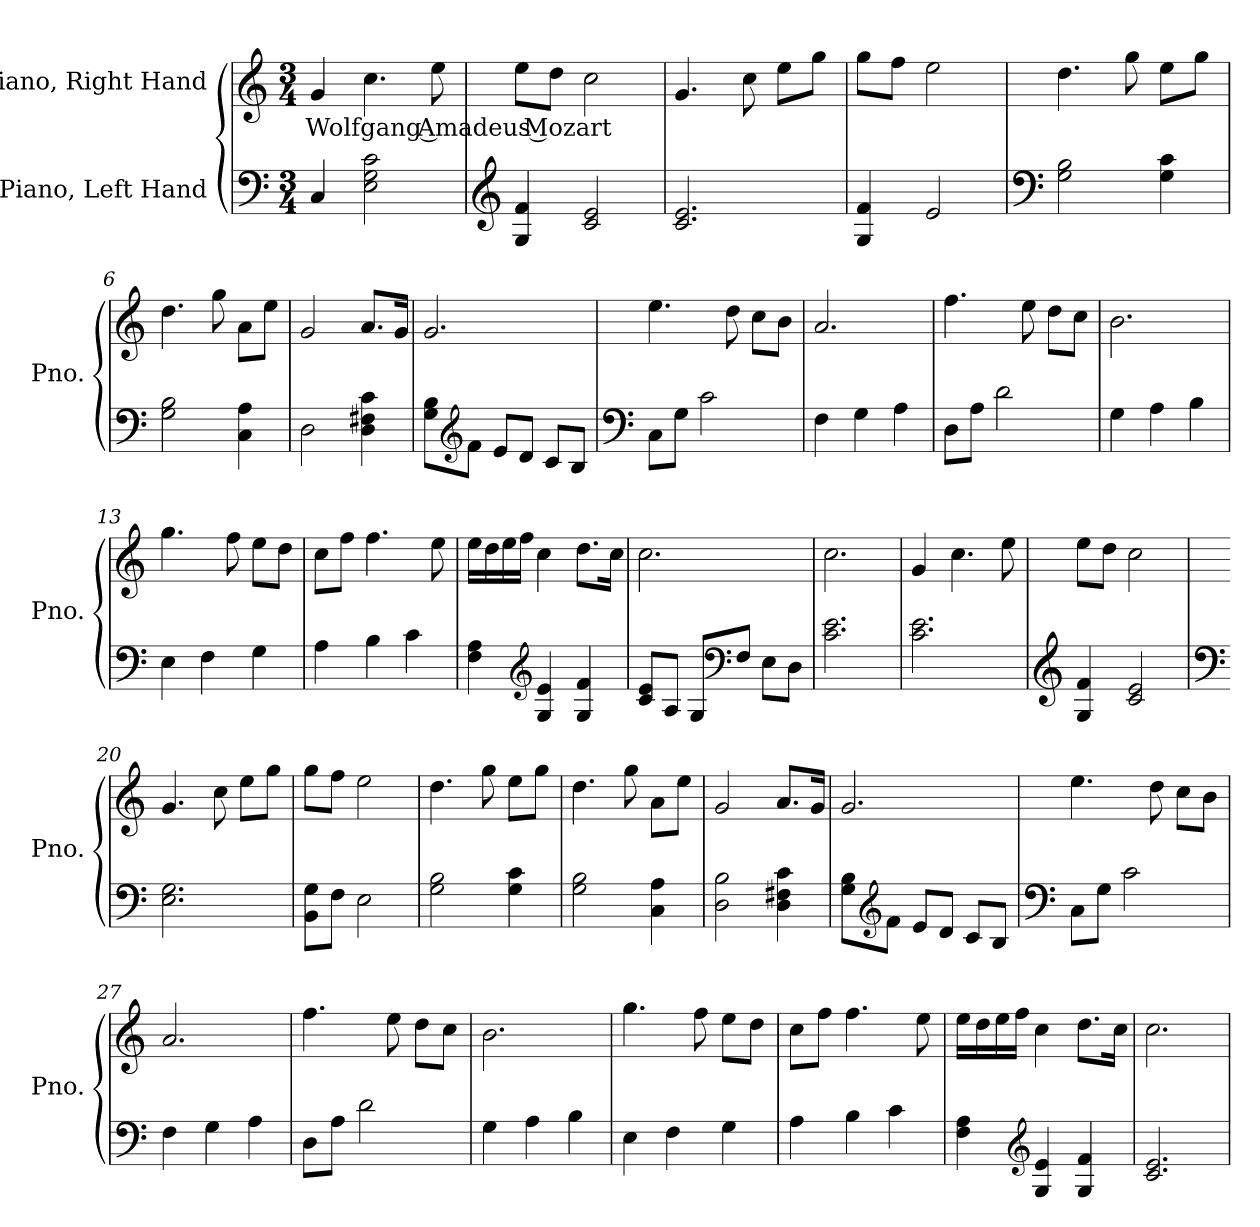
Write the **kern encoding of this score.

**kern	**kern	**text
*part2	*part1	*part1
*staff2	*staff1	*staff1
*I"Piano, Left Hand	*I"Piano, Right Hand	*
*I'Pno.	*I'Pno.	*
*clefF4	*clefG2	*
*k[]	*k[]	*
*M3/4	*M3/4	*
*MM100	*MM100	*
=1	=1	=1
!	!	!LO:LY:b
4C/	4g/	Wolfgang Amadeus Mozart
2E\ 2G\ 2c\	4.cc\	.
.	8ee\	.
=2	=2	=2
*clefG2	*	*
4G/ 4f/	8ee\L	.
.	8dd\J	.
2c/ 2e/	2cc\	.
=3	=3	=3
2.c/ 2.e/	4.g/	.
.	8cc\	.
.	8ee\L	.
.	8gg\J	.
=4	=4	=4
4G/ 4f/	8gg\L	.
.	8ff\J	.
2e/	2ee\	.
!!LO:LB:g=z
=5	=5	=5
*clefF4	*	*
2G\ 2B\	4.dd\	.
.	8gg\	.
4G\ 4c\	8ee\L	.
.	8gg\J	.
=6	=6	=6
2G\ 2B\	4.dd\	.
.	8gg\	.
4C\ 4A\	8a\L	.
.	8ee\J	.
=7	=7	=7
2D\	2g/	.
4D\ 4F#X\ 4c\	8.a/L	.
.	16g/Jk	.
=8	=8	=8
8G\ 8B\L	2.g/	.
*clefG2	*	*
8f\J	.	.
8e/L	.	.
8d/J	.	.
8c/L	.	.
8B/J	.	.
=9	=9	=9
*clefF4	*	*
8C\L	4.ee\	.
8G\J	.	.
2c\	.	.
.	8dd\	.
.	8cc\L	.
.	8b\J	.
=10	=10	=10
4F\	2.a/	.
4G\	.	.
4A\	.	.
=11	=11	=11
8D\L	4.ff\	.
8A\J	.	.
2d\	.	.
.	8ee\	.
.	8dd\L	.
.	8cc\J	.
!!LO:LB:g=z
=12	=12	=12
4G\	2.b\	.
4A\	.	.
4B\	.	.
=13	=13	=13
4E\	4.gg\	.
4F\	.	.
.	8ff\	.
4G\	8ee\L	.
.	8dd\J	.
=14	=14	=14
4A\	8cc\L	.
.	8ff\J	.
4B\	4.ff\	.
4c\	.	.
.	8ee\	.
=15	=15	=15
4F\ 4A\	16ee\LL	.
.	16dd\	.
.	16ee\	.
.	16ff\JJ	.
*clefG2	*	*
4G/ 4e/	4cc\	.
4G/ 4f/	8.dd\L	.
.	16cc\Jk	.
=16	=16	=16
8c/ 8e/L	2.cc\	.
8A/J	.	.
8G/L	.	.
*clefF4	*	*
8F/J	.	.
8E\L	.	.
8D\J	.	.
=17	=17	=17
2.c\ 2.e\	2.cc\	.
=18	=18	=18
2.c\ 2.e\	4g/	.
.	4.cc\	.
.	8ee\	.
!!LO:LB:g=z
=19	=19	=19
*clefG2	*	*
4G/ 4f/	8ee\L	.
.	8dd\J	.
2c/ 2e/	2cc\	.
=20	=20	=20
*clefF4	*	*
2.E\ 2.G\	4.g/	.
.	8cc\	.
.	8ee\L	.
.	8gg\J	.
=21	=21	=21
8BB\ 8G\L	8gg\L	.
8F\J	8ff\J	.
2E\	2ee\	.
=22	=22	=22
2G\ 2B\	4.dd\	.
.	8gg\	.
4G\ 4c\	8ee\L	.
.	8gg\J	.
=23	=23	=23
2G\ 2B\	4.dd\	.
.	8gg\	.
4C\ 4A\	8a\L	.
.	8ee\J	.
=24	=24	=24
2D\ 2B\	2g/	.
4D\ 4F#X\ 4c\	8.a/L	.
.	16g/Jk	.
=25	=25	=25
8G\ 8B\L	2.g/	.
*clefG2	*	*
8f\J	.	.
8e/L	.	.
8d/J	.	.
8c/L	.	.
8B/J	.	.
!!LO:LB:g=z
=26	=26	=26
*clefF4	*	*
8C\L	4.ee\	.
8G\J	.	.
2c\	.	.
.	8dd\	.
.	8cc\L	.
.	8b\J	.
=27	=27	=27
4F\	2.a/	.
4G\	.	.
4A\	.	.
=28	=28	=28
8D\L	4.ff\	.
8A\J	.	.
2d\	.	.
.	8ee\	.
.	8dd\L	.
.	8cc\J	.
=29	=29	=29
4G\	2.b\	.
4A\	.	.
4B\	.	.
=30	=30	=30
4E\	4.gg\	.
4F\	.	.
.	8ff\	.
4G\	8ee\L	.
.	8dd\J	.
=31	=31	=31
4A\	8cc\L	.
.	8ff\J	.
4B\	4.ff\	.
4c\	.	.
.	8ee\	.
=32	=32	=32
4F\ 4A\	16ee\LL	.
.	16dd\	.
.	16ee\	.
.	16ff\JJ	.
*clefG2	*	*
4G/ 4e/	4cc\	.
4G/ 4f/	8.dd\L	.
.	16cc\Jk	.
=33	=33	=33
2.c/ 2.e/	2.cc\	.
=	=	=
*-	*-	*-
